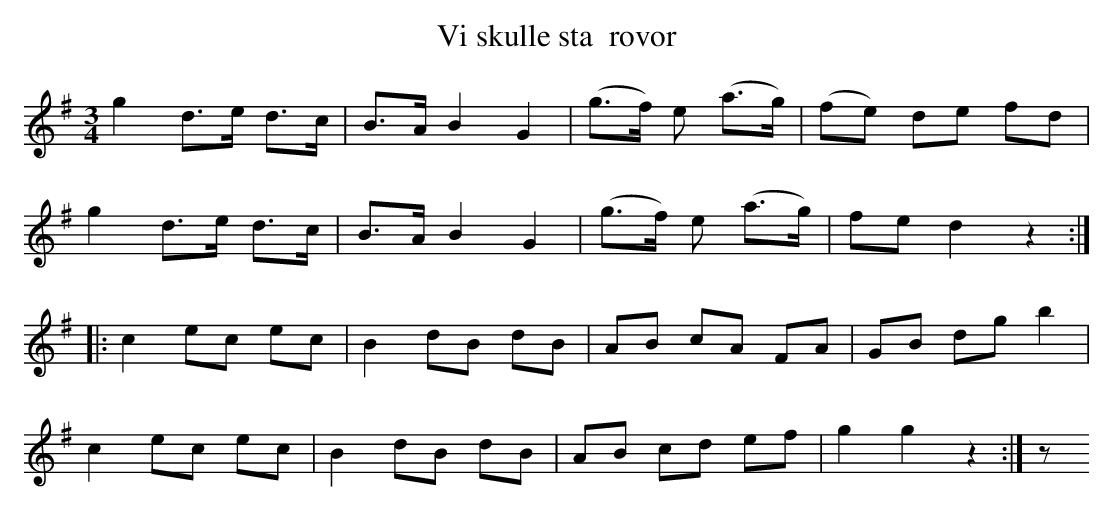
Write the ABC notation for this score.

X:1
T:Vi skulle sta  rovor
M:3/4
L:1/8
K:G
g2 d>e d>c | B>A B2 G2 | (g>f) e (a>g) | (fe) de fd |
g2 d>e d>c | B>A B2 G2 | (g>f) e (a>g) | fe d2 z2 ::
c2 ec ec | B2 dB dB | AB cA FA | GB dg b2 |
c2 ec ec | B2 dB dB | AB cd ef | g2 g2 z2 :| z
